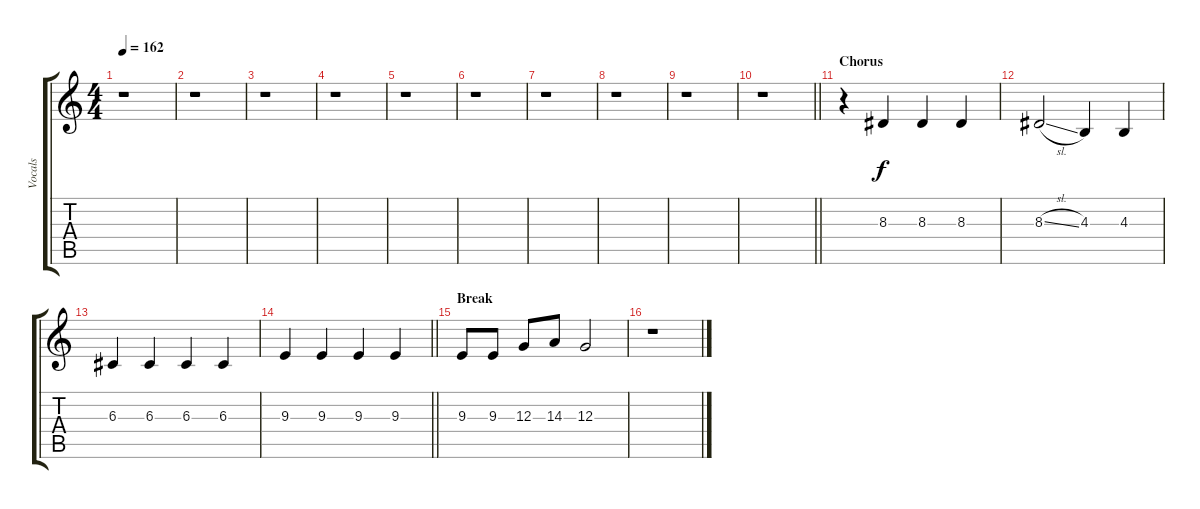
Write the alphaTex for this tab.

\track ("Vocals" "Vocals") {instrument tenorsax}
\staff {score tabs}
\tuning (E4 B3 G3 D3 A2 E2) {hide}
\ts (4 4)
\tempo 162
\clef g2
\ks c
r.1{dy f} |
r.1 |
r.1 |
r.1 |
r.1 |
r.1 |
r.1 |
r.1 |
r.1 |
\barLineRight lightlight
r.1 |
\section ("" "Chorus")
r.4 8.3.4 8.3.4 8.3.4 |
8.3{sl}.2 4.3.4 4.3.4 |
6.3.4 6.3.4 6.3.4 6.3.4 |
\barLineRight lightlight
9.3.4 9.3.4 9.3.4 9.3.4 |
\section ("" "Break")
9.3.8 9.3.8 12.3.8 14.3.8 12.3.2 |
r.1
